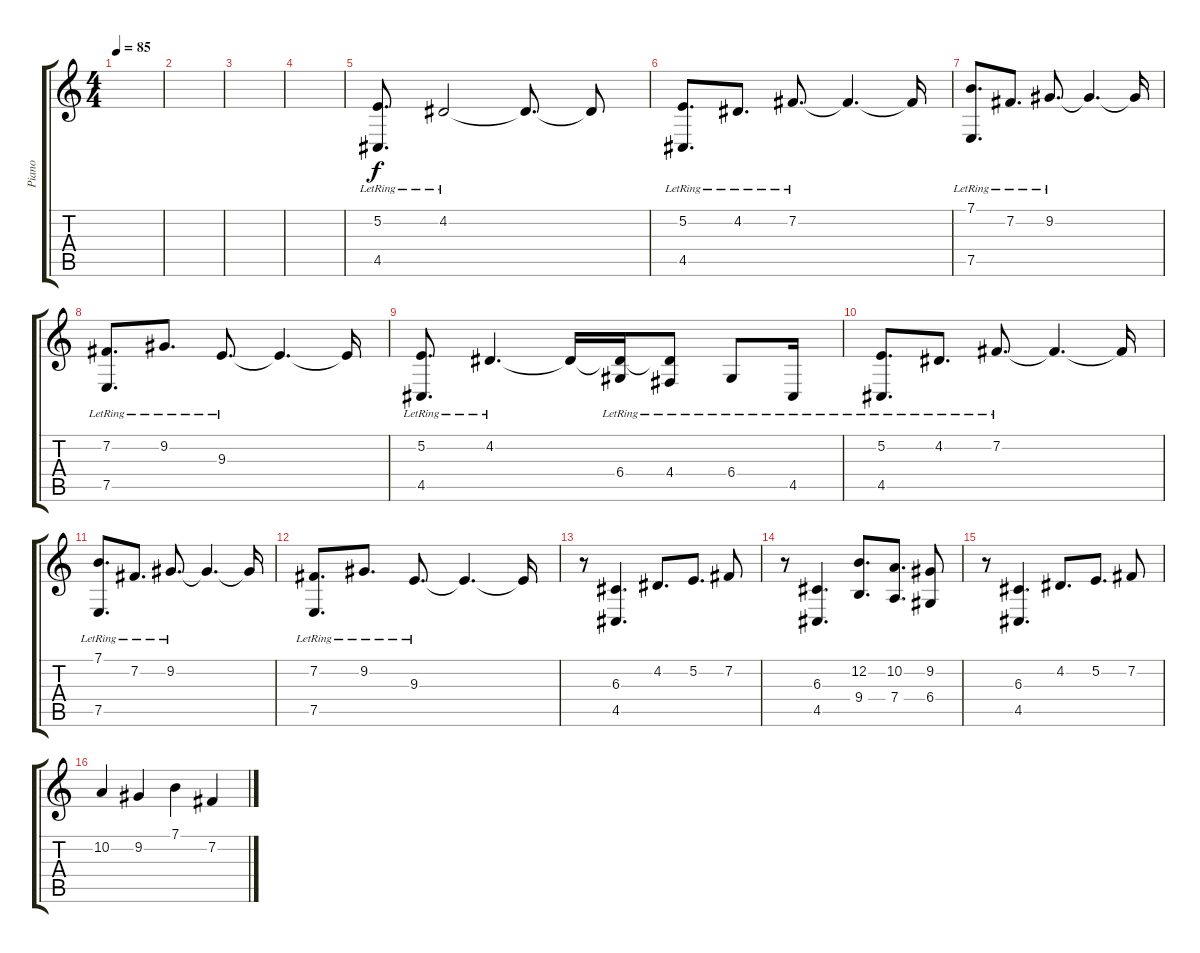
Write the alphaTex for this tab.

\track ("Piano" "Piano") {instrument acousticgrandpiano}
\staff {score tabs}
\tuning (E4 B3 G3 D3 A2 E2) {hide}
\ts (4 4)
\tempo 85
\clef g2
\ks c
|
|
|
|
(5.2{lr} 4.5{lr}).8{d} 4.2{lr}.2 4.2{t}.8{d} 4.2{t}.8 |
(5.2{lr} 4.5{lr}).8{d} 4.2{lr}.8{d} 7.2{lr}.8{d} 7.2{t}.4{d} 7.2{t}.16 |
(7.1{lr} 7.5{lr}).8{d} 7.2{lr}.8{d} 9.2{lr}.8{d} 9.2{t}.4{d} 9.2{t}.16 |
(7.2{lr} 7.5{lr}).8{d} 9.2{lr}.8{d} 9.3{lr}.8{d} 9.3{t}.4{d} 9.3{t}.16 |
(5.2{lr} 4.5{lr}).8{d} 4.2{lr}.4{d} 4.2{t}.16 (4.2{t} 6.4{lr}).16 (4.2{t} 4.4{lr}).8 6.4{lr}.8 4.5{lr}.16 |
(5.2{lr} 4.5{lr}).8{d} 4.2{lr}.8{d} 7.2{lr}.8{d} 7.2{t}.4{d} 7.2{t}.16 |
(7.1{lr} 7.5{lr}).8{d} 7.2{lr}.8{d} 9.2{lr}.8{d} 9.2{t}.4{d} 9.2{t}.16 |
(7.2{lr} 7.5{lr}).8{d} 9.2{lr}.8{d} 9.3{lr}.8{d} 9.3{t}.4{d} 9.3{t}.16 |
r.8 (6.3 4.5).4{d} 4.2.8{d} 5.2.8{d} 7.2.8 |
r.8 (6.3 4.5).4{d} (12.2 9.4).8{d} (10.2 7.4).8{d} (9.2 6.4).8 |
r.8 (6.3 4.5).4{d} 4.2.8{d} 5.2.8{d} 7.2.8 |
10.2.4 9.2.4 7.1.4 7.2.4
